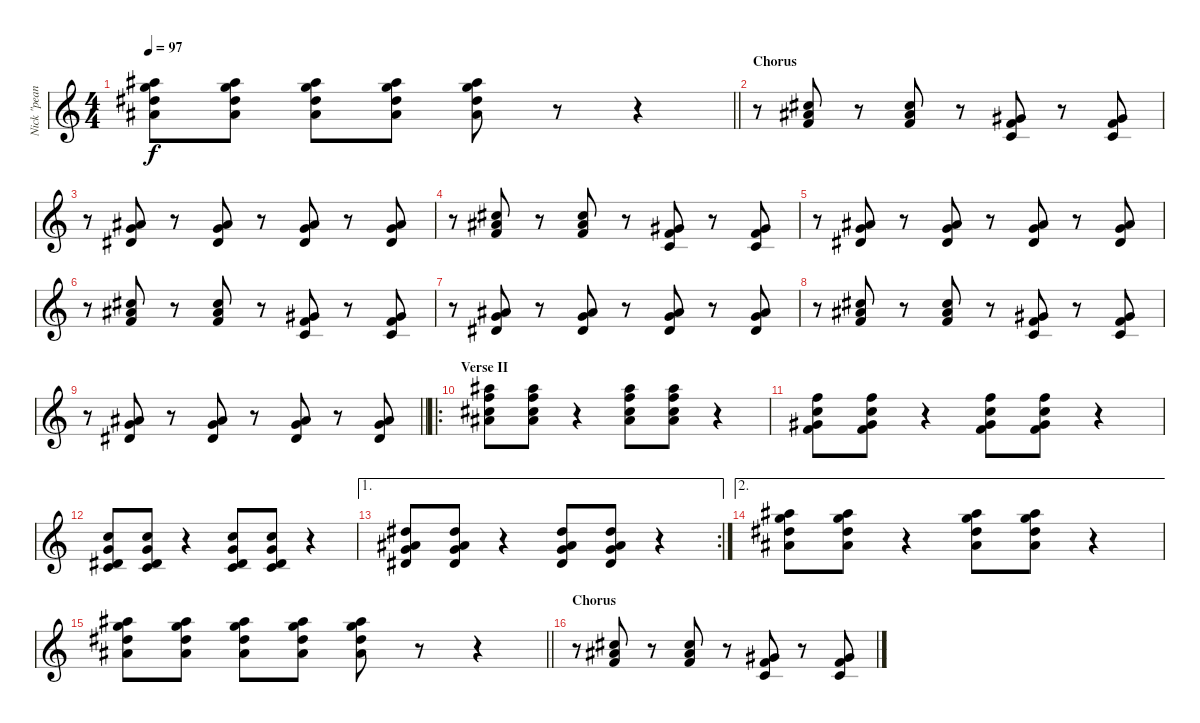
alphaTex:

\track ("Nick \"peanut\" Baines' keyboard A" "Nick \"pean") {instrument acousticgrandpiano}
\staff {score}
\tuning (E4 B3 G3 D3 A2 D2) {hide}
\ts (4 4)
\tempo 97
\clef g2
\barLineRight lightlight
\ks c
(18.1 16.2 15.3 29.4).8{dy f} (18.1 16.2 15.3 29.4).8 (18.1 16.2 15.3 29.4).8 (18.1 16.2 15.3 29.4).8 (18.1 16.2 15.3 29.4).8 r.8 r.4 |
\section ("" "Chorus")
r.8 (9.1 11.2 10.3).8 r.8 (9.1 11.2 10.3).8 r.8 (9.2 10.3 10.4).8 r.8 (9.2 10.3 10.4).8 |
r.8 (11.2 12.3 13.4).8 r.8 (11.2 12.3 13.4).8 r.8 (11.2 12.3 13.4).8 r.8 (11.2 12.3 13.4).8 |
r.8 (14.2 15.3 15.4).8 r.8 (14.2 15.3 15.4).8 r.8 (13.3 15.4 15.5).8 r.8 (13.3 15.4 15.5).8 |
r.8 (11.2 12.3 13.4).8 r.8 (11.2 12.3 13.4).8 r.8 (11.2 12.3 13.4).8 r.8 (11.2 12.3 13.4).8 |
r.8 (9.1 11.2 10.3).8 r.8 (9.1 11.2 10.3).8 r.8 (9.2 10.3 10.4).8 r.8 (9.2 10.3 10.4).8 |
r.8 (11.2 12.3 13.4).8 r.8 (11.2 12.3 13.4).8 r.8 (11.2 12.3 13.4).8 r.8 (11.2 12.3 13.4).8 |
r.8 (14.2 15.3 15.4).8 r.8 (14.2 15.3 15.4).8 r.8 (13.3 15.4 15.5).8 r.8 (13.3 15.4 15.5).8 |
\barLineRight lightlight
r.8 (11.2 12.3 13.4).8 r.8 (11.2 12.3 13.4).8 r.8 (11.2 12.3 13.4).8 r.8 (11.2 12.3 13.4).8 |
\ro
\section ("" "Verse II")
(18.1 14.2 15.3 27.4).8 (18.1 14.2 15.3 27.4).8 r.4 (18.1 14.2 15.3 27.4).8 (18.1 14.2 15.3 27.4).8 r.4 |
(13.1 9.2 17.3 15.4).8 (13.1 9.2 17.3 15.4).8 r.4 (13.1 9.2 17.3 15.4).8 (13.1 9.2 17.3 15.4).8 r.4 |
(3.1 13.2 8.3 15.5).8 (3.1 13.2 8.3 15.5).8 r.4 (3.1 13.2 8.3 15.5).8 (3.1 13.2 8.3 15.5).8 r.4 |
\ae 1
\rc 2
(11.1 8.2 15.3 13.4).8 (11.1 8.2 15.3 13.4).8 r.4 (11.1 8.2 15.3 13.4).8 (11.1 8.2 15.3 13.4).8 r.4 |
\ae 2
(18.1 16.2 15.3 29.4).8 (18.1 16.2 15.3 29.4).8 r.4 (18.1 16.2 15.3 29.4).8 (18.1 16.2 15.3 29.4).8 r.4 |
\barLineRight lightlight
(18.1 16.2 15.3 29.4).8 (18.1 16.2 15.3 29.4).8 (18.1 16.2 15.3 29.4).8 (18.1 16.2 15.3 29.4).8 (18.1 16.2 15.3 29.4).8 r.8 r.4 |
\section ("" "Chorus")
r.8 (9.1 11.2 10.3).8 r.8 (9.1 11.2 10.3).8 r.8 (9.2 10.3 10.4).8 r.8 (9.2 10.3 10.4).8
